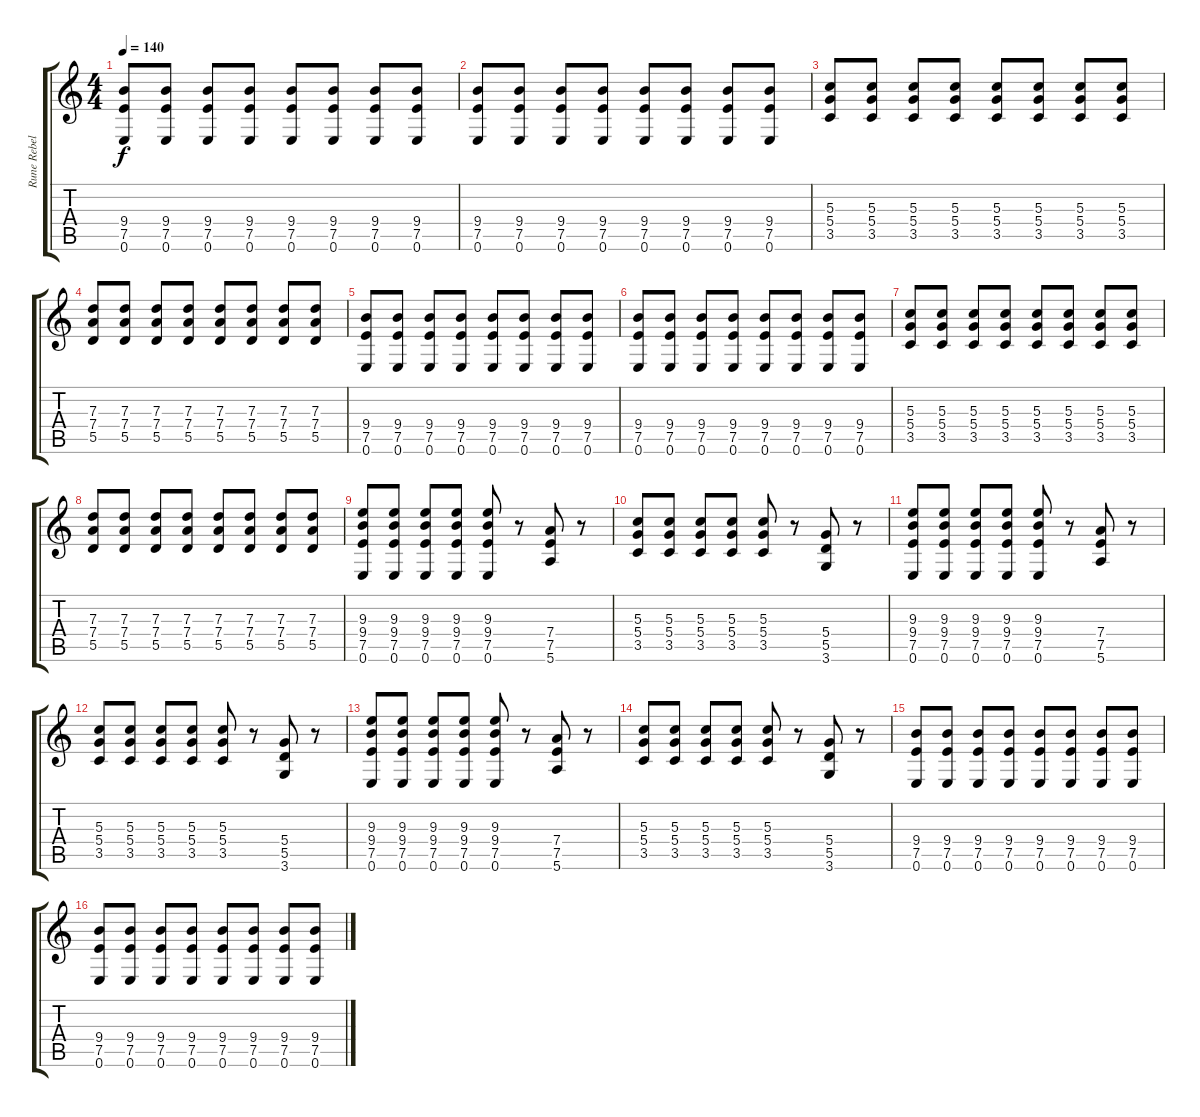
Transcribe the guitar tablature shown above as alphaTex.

\track ("Rune Rebellion" "Rune Rebel") {instrument distortionguitar}
\staff {score tabs}
\tuning (E4 B3 G3 D3 A2 E2) {hide}
\ts (4 4)
\tempo 140
\clef g2
\ks c
(9.4 7.5 0.6).8{dy f} (9.4 7.5 0.6).8 (9.4 7.5 0.6).8 (9.4 7.5 0.6).8 (9.4 7.5 0.6).8 (9.4 7.5 0.6).8 (9.4 7.5 0.6).8 (9.4 7.5 0.6).8 |
(9.4 7.5 0.6).8 (9.4 7.5 0.6).8 (9.4 7.5 0.6).8 (9.4 7.5 0.6).8 (9.4 7.5 0.6).8 (9.4 7.5 0.6).8 (9.4 7.5 0.6).8 (9.4 7.5 0.6).8 |
(5.3 5.4 3.5).8 (5.3 5.4 3.5).8 (5.3 5.4 3.5).8 (5.3 5.4 3.5).8 (5.3 5.4 3.5).8 (5.3 5.4 3.5).8 (5.3 5.4 3.5).8 (5.3 5.4 3.5).8 |
(7.3 7.4 5.5).8 (7.3 7.4 5.5).8 (7.3 7.4 5.5).8 (7.3 7.4 5.5).8 (7.3 7.4 5.5).8 (7.3 7.4 5.5).8 (7.3 7.4 5.5).8 (7.3 7.4 5.5).8 |
(9.4 7.5 0.6).8 (9.4 7.5 0.6).8 (9.4 7.5 0.6).8 (9.4 7.5 0.6).8 (9.4 7.5 0.6).8 (9.4 7.5 0.6).8 (9.4 7.5 0.6).8 (9.4 7.5 0.6).8 |
(9.4 7.5 0.6).8 (9.4 7.5 0.6).8 (9.4 7.5 0.6).8 (9.4 7.5 0.6).8 (9.4 7.5 0.6).8 (9.4 7.5 0.6).8 (9.4 7.5 0.6).8 (9.4 7.5 0.6).8 |
(5.3 5.4 3.5).8 (5.3 5.4 3.5).8 (5.3 5.4 3.5).8 (5.3 5.4 3.5).8 (5.3 5.4 3.5).8 (5.3 5.4 3.5).8 (5.3 5.4 3.5).8 (5.3 5.4 3.5).8 |
(7.3 7.4 5.5).8 (7.3 7.4 5.5).8 (7.3 7.4 5.5).8 (7.3 7.4 5.5).8 (7.3 7.4 5.5).8 (7.3 7.4 5.5).8 (7.3 7.4 5.5).8 (7.3 7.4 5.5).8 |
(9.3 9.4 7.5 0.6).8 (9.3 9.4 7.5 0.6).8 (9.3 9.4 7.5 0.6).8 (9.3 9.4 7.5 0.6).8 (9.3 9.4 7.5 0.6).8 r.8 (7.4 7.5 5.6).8 r.8 |
(5.3 5.4 3.5).8 (5.3 5.4 3.5).8 (5.3 5.4 3.5).8 (5.3 5.4 3.5).8 (5.3 5.4 3.5).8 r.8 (5.4 5.5 3.6).8 r.8 |
(9.3 9.4 7.5 0.6).8 (9.3 9.4 7.5 0.6).8 (9.3 9.4 7.5 0.6).8 (9.3 9.4 7.5 0.6).8 (9.3 9.4 7.5 0.6).8 r.8 (7.4 7.5 5.6).8 r.8 |
(5.3 5.4 3.5).8 (5.3 5.4 3.5).8 (5.3 5.4 3.5).8 (5.3 5.4 3.5).8 (5.3 5.4 3.5).8 r.8 (5.4 5.5 3.6).8 r.8 |
(9.3 9.4 7.5 0.6).8 (9.3 9.4 7.5 0.6).8 (9.3 9.4 7.5 0.6).8 (9.3 9.4 7.5 0.6).8 (9.3 9.4 7.5 0.6).8 r.8 (7.4 7.5 5.6).8 r.8 |
(5.3 5.4 3.5).8 (5.3 5.4 3.5).8 (5.3 5.4 3.5).8 (5.3 5.4 3.5).8 (5.3 5.4 3.5).8 r.8 (5.4 5.5 3.6).8 r.8 |
(9.4 7.5 0.6).8{volume 14} (9.4 7.5 0.6).8 (9.4 7.5 0.6).8 (9.4 7.5 0.6).8 (9.4 7.5 0.6).8 (9.4 7.5 0.6).8 (9.4 7.5 0.6).8 (9.4 7.5 0.6).8 |
(9.4 7.5 0.6).8 (9.4 7.5 0.6).8 (9.4 7.5 0.6).8 (9.4 7.5 0.6).8 (9.4 7.5 0.6).8 (9.4 7.5 0.6).8 (9.4 7.5 0.6).8 (9.4 7.5 0.6).8
